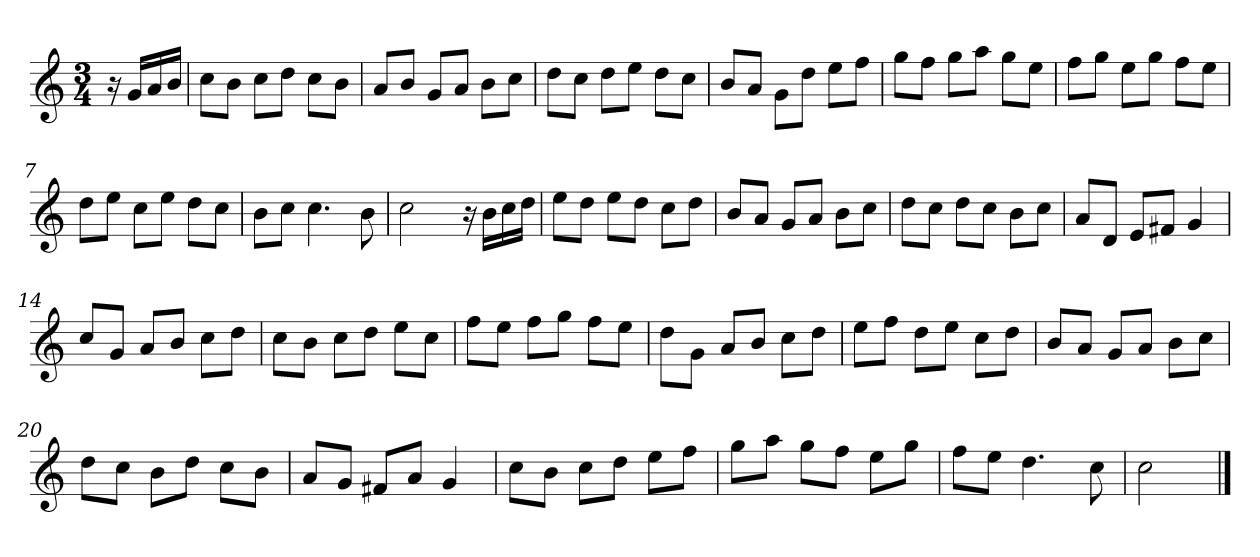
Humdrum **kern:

**kern
*part1
*staff1
*k[]
*M3/4
*MM120
=
16r
16gLL
16a
16bJJ
=1
8ccL
8bJ
8ccL
8ddJ
8ccL
8bJ
=2
8aL
8bJ
8gL
8aJ
8bL
8ccJ
=3
8ddL
8ccJ
8ddL
8eeJ
8ddL
8ccJ
=4
8bL
8aJ
8gL
8ddJ
8eeL
8ffJ
=5
8ggL
8ffJ
8ggL
8aaJ
8ggL
8eeJ
=6
8ffL
8ggJ
8eeL
8ggJ
8ffL
8eeJ
=7
8ddL
8eeJ
8ccL
8eeJ
8ddL
8ccJ
=8
8bL
8ccJ
4.cc
8b
=9
2cc
16r
16bLL
16cc
16ddJJ
=10
8eeL
8ddJ
8eeL
8ddJ
8ccL
8ddJ
=11
8bL
8aJ
8gL
8aJ
8bL
8ccJ
=12
8ddL
8ccJ
8ddL
8ccJ
8bL
8ccJ
=13
8aL
8dJ
8eL
8f#XJ
4g
=14
8ccL
8gJ
8aL
8bJ
8ccL
8ddJ
=15
8ccL
8bJ
8ccL
8ddJ
8eeL
8ccJ
=16
8ffL
8eeJ
8ffL
8ggJ
8ffL
8eeJ
=17
8ddL
8gJ
8aL
8bJ
8ccL
8ddJ
=18
8eeL
8ffJ
8ddL
8eeJ
8ccL
8ddJ
=19
8bL
8aJ
8gL
8aJ
8bL
8ccJ
=20
8ddL
8ccJ
8bL
8ddJ
8ccL
8bJ
=21
8aL
8gJ
8f#XL
8aJ
4g
=22
8ccL
8bJ
8ccL
8ddJ
8eeL
8ffJ
=23
8ggL
8aaJ
8ggL
8ffJ
8eeL
8ggJ
=24
8ffL
8eeJ
4.dd
8cc
=25
2cc
==
*-
